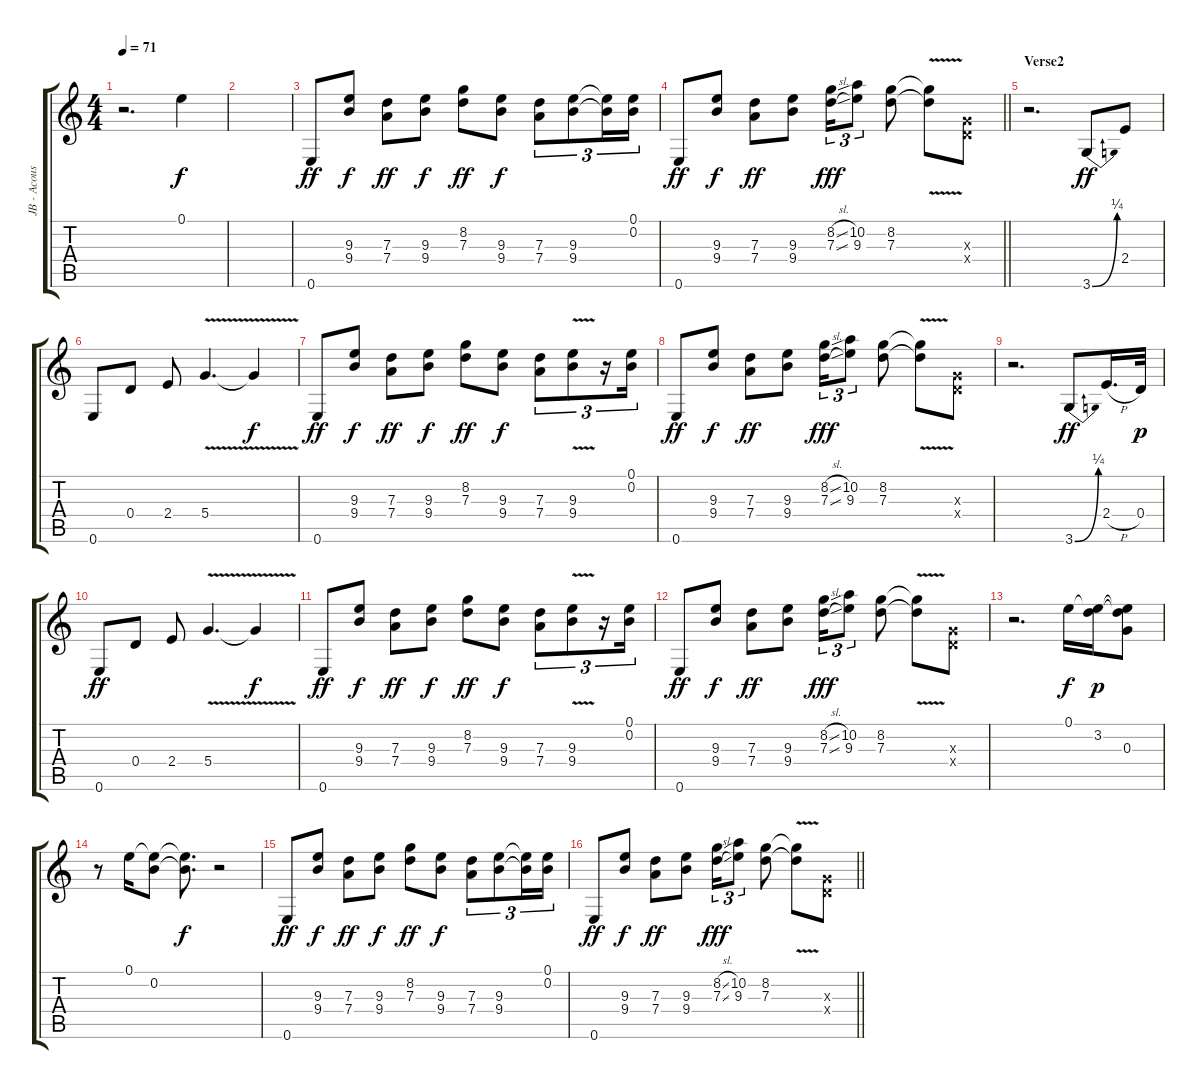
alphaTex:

\track ("JB - Acoustic Guitar" "JB - Acous") {instrument acousticguitarsteel}
\staff {score tabs}
\tuning (E4 B3 G3 D3 A2 E2) {hide}
\ts (4 4)
\tempo 71
\clef g2
\ks c
r.2{d dy fff} 0.1.4{dy f} |
|
0.6.8{dy ff} (9.3 9.4).8{dy f} (7.3 7.4).8{dy ff} (9.3 9.4).8{dy f} (8.2 7.3).8{dy ff} (9.3 9.4).8{dy f} (7.3 7.4).8{tu (3 2)} (9.3 9.4).8{tu (3 2)} (9.3{t} 9.4{t}).16{tu (3 2)} (0.1 0.2).16{tu (3 2)} |
\barLineRight lightlight
0.6.8{dy ff volume 15} (9.3 9.4).8{dy f} (7.3 7.4).8{dy ff} (9.3 9.4).8 (8.2{sl} 7.3{sl}).16{tu (3 2) dy fff} (10.2 9.3).8{tu (3 2)} (8.2 7.3).8 (8.2{v t} 7.3{v t}).8 (0.3{x} 0.4{x}).8 |
\section ("" "Verse2")
r.2{d} 3.6{be (bend 0 0 60 1)}.8{dy ff} 2.4.8 |
0.6.8 0.4.8 2.4.8 5.4{v}.4{d} 5.4{t}.4{dy f} |
0.6.8{dy ff} (9.3 9.4).8{dy f} (7.3 7.4).8{dy ff} (9.3 9.4).8{dy f} (8.2 7.3).8{dy ff} (9.3 9.4).8{dy f} (7.3 7.4).8{tu (3 2)} (9.3{v} 9.4{v}).8{tu (3 2)} r.16{tu (3 2)} (0.1 0.2).16{tu (3 2)} |
0.6.8{dy ff volume 15} (9.3 9.4).8{dy f} (7.3 7.4).8{dy ff} (9.3 9.4).8 (8.2{sl} 7.3{sl}).16{tu (3 2) dy fff} (10.2 9.3).8{tu (3 2)} (8.2 7.3).8 (8.2{v t} 7.3{v t}).8 (0.3{x} 0.4{x}).8 |
r.2{d} 3.6{be (bend 0 0 60 1)}.8{dy ff volume 13} 2.4{h}.16{d} 0.4.32{dy p} |
0.6.8{dy ff} 0.4.8 2.4.8 5.4{v}.4{d} 5.4{t}.4{dy f} |
0.6.8{dy ff} (9.3 9.4).8{dy f} (7.3 7.4).8{dy ff} (9.3 9.4).8{dy f} (8.2 7.3).8{dy ff} (9.3 9.4).8{dy f} (7.3 7.4).8{tu (3 2)} (9.3{v} 9.4{v}).8{tu (3 2)} r.16{tu (3 2)} (0.1 0.2).16{tu (3 2)} |
0.6.8{dy ff volume 15} (9.3 9.4).8{dy f} (7.3 7.4).8{dy ff} (9.3 9.4).8 (8.2{sl} 7.3{sl}).16{tu (3 2) dy fff} (10.2 9.3).8{tu (3 2)} (8.2 7.3).8 (8.2{v t} 7.3{v t}).8 (0.3{x} 0.4{x}).8 |
r.2{d} 0.1.16{dy f} (0.1{t} 3.2).16{dy p} (0.1{t} 3.2{t} 0.3).8 |
r.8 0.1.16 (0.1{t} 0.2).8 (0.1{t} 0.2{t}).8{d dy f} r.2 |
0.6.8{dy ff} (9.3 9.4).8{dy f} (7.3 7.4).8{dy ff} (9.3 9.4).8{dy f} (8.2 7.3).8{dy ff} (9.3 9.4).8{dy f} (7.3 7.4).8{tu (3 2)} (9.3 9.4).8{tu (3 2)} (9.3{t} 9.4{t}).16{tu (3 2)} (0.1 0.2).16{tu (3 2)} |
\barLineRight lightlight
0.6.8{dy ff volume 15} (9.3 9.4).8{dy f} (7.3 7.4).8{dy ff} (9.3 9.4).8 (8.2{sl} 7.3{sl}).16{tu (3 2) dy fff} (10.2 9.3).8{tu (3 2)} (8.2 7.3).8 (8.2{v t} 7.3{v t}).8 (0.3{x} 0.4{x}).8
